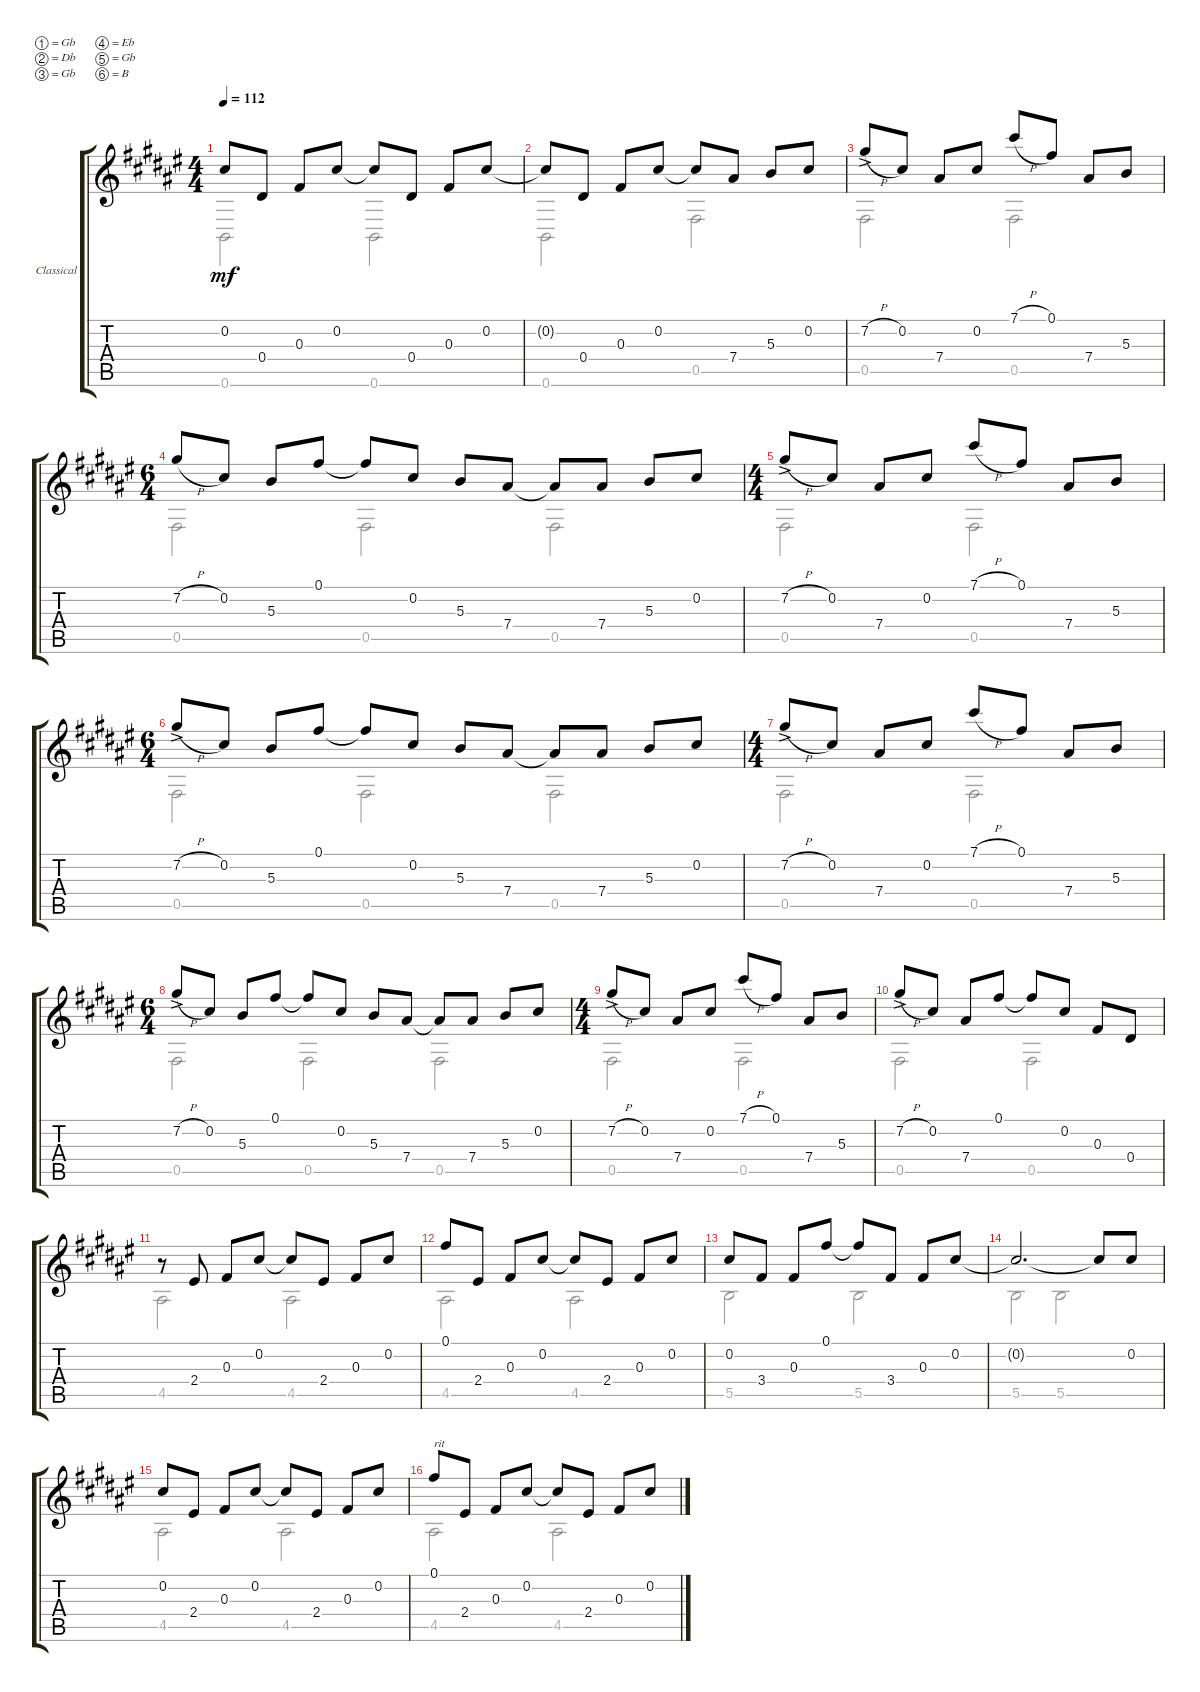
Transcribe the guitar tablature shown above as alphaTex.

\defaultSystemsLayout 4
\bracketExtendMode groupsimilarinstruments
\firstSystemTrackNameOrientation horizontal
\otherSystemsTrackNameOrientation horizontal
\track ("Classical Guitar" "Classical ") {instrument acousticguitarsteel}
\staff {score tabs}
\tuning (Gb4 Db4 Gb3 Eb3 Gb2 B1)
\voice
\ts (4 4)
\tempo 112
\clef g2
\ks f#
0.2{t}.8{dy mf} 0.4.8 0.3.8 0.2.8 0.2{t}.8 0.4.8 0.3.8 0.2.8 |
0.2{t}.8 0.4.8 0.3.8 0.2.8 0.2{t}.8 7.4.8 5.3.8 0.2.8 |
7.2{h ac}.8 0.2.8 7.4.8 0.2.8 7.1{h}.8 0.1.8 7.4.8 5.3.8 |
\ts (6 4)
7.2{h}.8 0.2.8 5.3.8 0.1.8 0.1{t}.8 0.2.8 5.3.8 7.4.8 7.4{t}.8 7.4.8 5.3.8 0.2.8 |
\ts (4 4)
7.2{h ac}.8 0.2.8 7.4.8 0.2.8 7.1{h}.8 0.1.8 7.4.8 5.3.8 |
\ts (6 4)
7.2{h ac}.8 0.2.8 5.3.8 0.1.8 0.1{t}.8 0.2.8 5.3.8 7.4.8 7.4{t}.8 7.4.8 5.3.8 0.2.8 |
\ts (4 4)
7.2{h ac}.8 0.2.8 7.4.8 0.2.8 7.1{h}.8 0.1.8 7.4.8 5.3.8 |
\ts (6 4)
7.2{h ac}.8 0.2.8 5.3.8 0.1.8 0.1{t}.8 0.2.8 5.3.8 7.4.8 7.4{t}.8 7.4.8 5.3.8 0.2.8 |
\ts (4 4)
7.2{h ac}.8 0.2.8 7.4.8 0.2.8 7.1{h}.8 0.1.8 7.4.8 5.3.8 |
7.2{h ac}.8 0.2.8 7.4.8 0.1.8 0.1{t}.8 0.2.8 0.3.8 0.4.8 |
r.8 2.4.8 0.3.8 0.2.8 0.2{t}.8 2.4.8 0.3.8 0.2.8 |
0.1.8 2.4.8 0.3.8 0.2.8 0.2{t}.8 2.4.8 0.3.8 0.2.8 |
0.2.8 3.4.8 0.3.8 0.1.8 0.1{t}.8 3.4.8 0.3.8 0.2.8 |
0.2{t}.2{d} 0.2{t}.8 0.2.8 |
0.2.8 2.4.8 0.3.8 0.2.8 0.2{t}.8 2.4.8 0.3.8 0.2.8 |
0.1.8{txt "rit"} 2.4.8 0.3.8 0.2.8 0.2{t}.8 2.4.8 0.3.8 0.2.8
\voice
\clef g2
\ottava regular
\simile none
\ks f#
0.6.2{dy mf} 0.6.2 |
0.6.2 0.5.2 |
0.5.2 0.5.2 |
0.5.2 0.5.2 0.5.2 |
0.5.2 0.5.2 |
0.5.2 0.5.2 0.5.2 |
0.5.2 0.5.2 |
0.5.2 0.5.2 0.5.2 |
0.5.2 0.5.2 |
0.5.2 0.5.2 |
4.5.2 4.5.2 |
4.5.2 4.5.2 |
5.5.2 5.5.2 |
5.5.2 5.5.2 |
4.5.2 4.5.2 |
4.5.2 4.5.2
